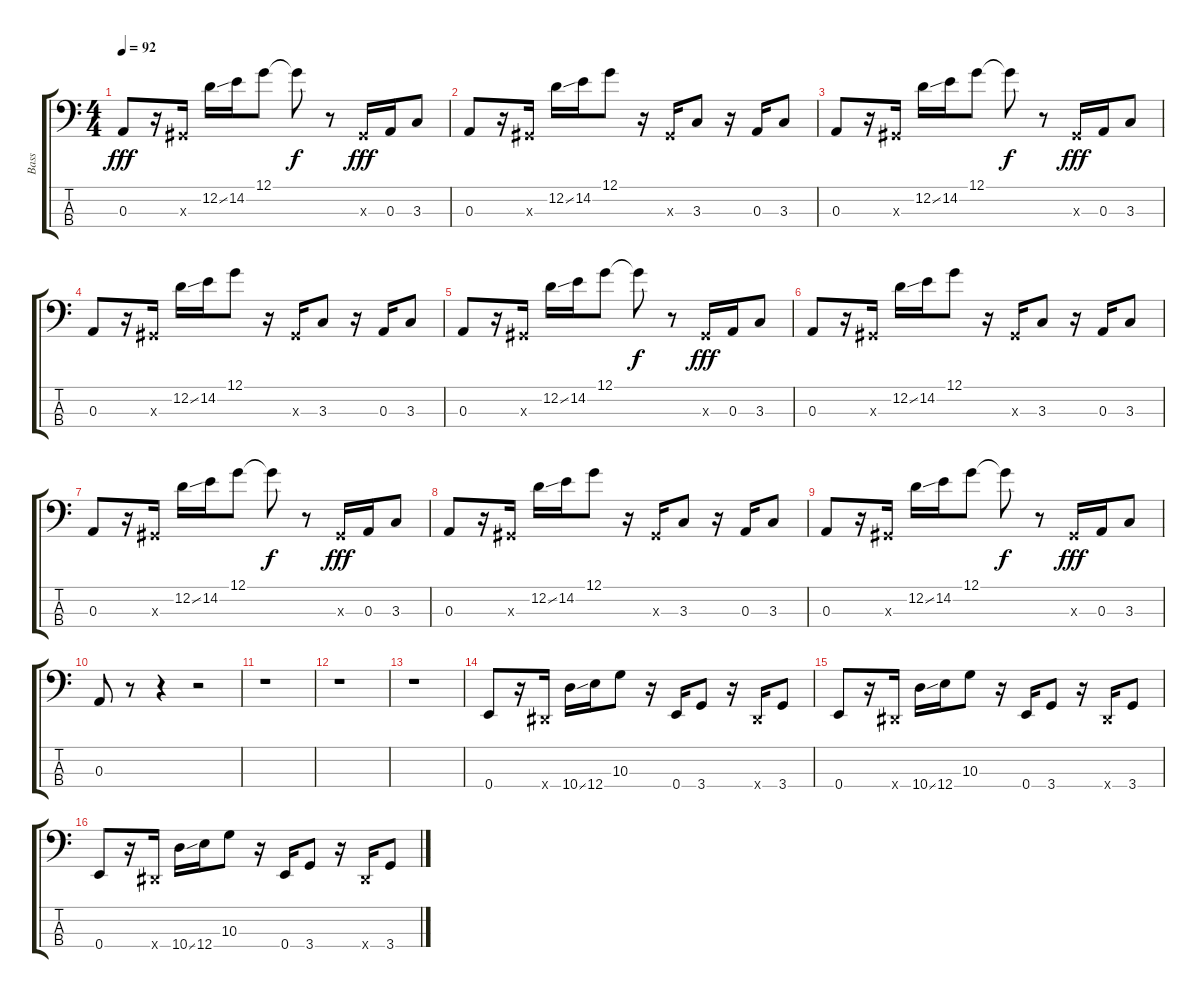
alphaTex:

\track ("Bass" "Bass") {instrument electricbassfinger}
\staff {score tabs}
\tuning (G2 D2 A1 E1) {hide}
\ts (4 4)
\tempo 92
\clef f4
\ks c
0.3.8{dy fff} r.16 -1.3{x}.16 12.2{ss}.16 14.2.16 12.1.8 12.1{t}.8{dy f} r.8 -1.3{x}.16{dy fff} 0.3.16 3.3.8 |
0.3.8 r.16 -1.3{x}.16 12.2{ss}.16 14.2.16 12.1.8 r.16 -1.3{x}.16 3.3.8 r.16 0.3.16 3.3.8 |
0.3.8 r.16 -1.3{x}.16 12.2{ss}.16 14.2.16 12.1.8 12.1{t}.8{dy f} r.8 -1.3{x}.16{dy fff} 0.3.16 3.3.8 |
0.3.8 r.16 -1.3{x}.16 12.2{ss}.16 14.2.16 12.1.8 r.16 -1.3{x}.16 3.3.8 r.16 0.3.16 3.3.8 |
0.3.8 r.16 -1.3{x}.16 12.2{ss}.16 14.2.16 12.1.8 12.1{t}.8{dy f} r.8 -1.3{x}.16{dy fff} 0.3.16 3.3.8 |
0.3.8 r.16 -1.3{x}.16 12.2{ss}.16 14.2.16 12.1.8 r.16 -1.3{x}.16 3.3.8 r.16 0.3.16 3.3.8 |
0.3.8 r.16 -1.3{x}.16 12.2{ss}.16 14.2.16 12.1.8 12.1{t}.8{dy f} r.8 -1.3{x}.16{dy fff} 0.3.16 3.3.8 |
0.3.8 r.16 -1.3{x}.16 12.2{ss}.16 14.2.16 12.1.8 r.16 -1.3{x}.16 3.3.8 r.16 0.3.16 3.3.8 |
0.3.8 r.16 -1.3{x}.16 12.2{ss}.16 14.2.16 12.1.8 12.1{t}.8{dy f} r.8 -1.3{x}.16{dy fff} 0.3.16 3.3.8 |
0.3.8 r.8 r.4 r.2 |
r.1 |
r.1 |
r.1 |
0.4.8 r.16 -1.4{x}.16 10.4{ss}.16 12.4.16 10.3.8 r.16 0.4.16 3.4.8 r.16 -1.4{x}.16 3.4.8 |
0.4.8 r.16 -1.4{x}.16 10.4{ss}.16 12.4.16 10.3.8 r.16 0.4.16 3.4.8 r.16 -1.4{x}.16 3.4.8 |
0.4.8 r.16 -1.4{x}.16 10.4{ss}.16 12.4.16 10.3.8 r.16 0.4.16 3.4.8 r.16 -1.4{x}.16 3.4.8
